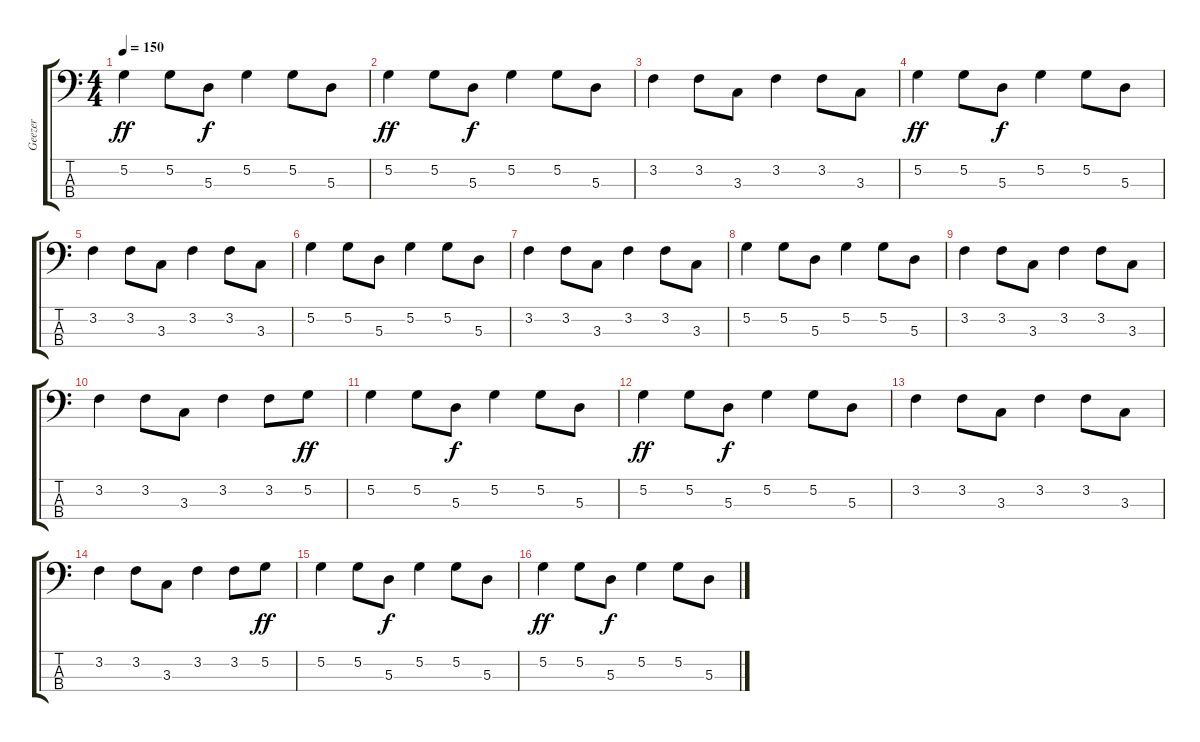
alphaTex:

\track ("Geezer" "Geezer") {instrument electricbassfinger}
\staff {score tabs}
\tuning (G2 D2 A1 Db1) {hide}
\ts (4 4)
\tempo 150
\clef f4
\ks c
5.2.4{dy ff} 5.2.8 5.3.8{dy f} 5.2.4 5.2.8 5.3.8 |
5.2.4{dy ff} 5.2.8 5.3.8{dy f} 5.2.4 5.2.8 5.3.8 |
3.2.4 3.2.8 3.3.8 3.2.4 3.2.8 3.3.8 |
5.2.4{dy ff} 5.2.8 5.3.8{dy f} 5.2.4 5.2.8 5.3.8 |
3.2.4 3.2.8 3.3.8 3.2.4 3.2.8 3.3.8 |
5.2.4 5.2.8 5.3.8 5.2.4 5.2.8 5.3.8 |
3.2.4 3.2.8 3.3.8 3.2.4 3.2.8 3.3.8 |
5.2.4 5.2.8 5.3.8 5.2.4 5.2.8 5.3.8 |
3.2.4 3.2.8 3.3.8 3.2.4 3.2.8 3.3.8 |
3.2.4 3.2.8 3.3.8 3.2.4 3.2.8 5.2.8{dy ff} |
5.2.4 5.2.8 5.3.8{dy f} 5.2.4 5.2.8 5.3.8 |
5.2.4{dy ff} 5.2.8 5.3.8{dy f} 5.2.4 5.2.8 5.3.8 |
3.2.4 3.2.8 3.3.8 3.2.4 3.2.8 3.3.8 |
3.2.4 3.2.8 3.3.8 3.2.4 3.2.8 5.2.8{dy ff} |
5.2.4 5.2.8 5.3.8{dy f} 5.2.4 5.2.8 5.3.8 |
5.2.4{dy ff} 5.2.8 5.3.8{dy f} 5.2.4 5.2.8 5.3.8
